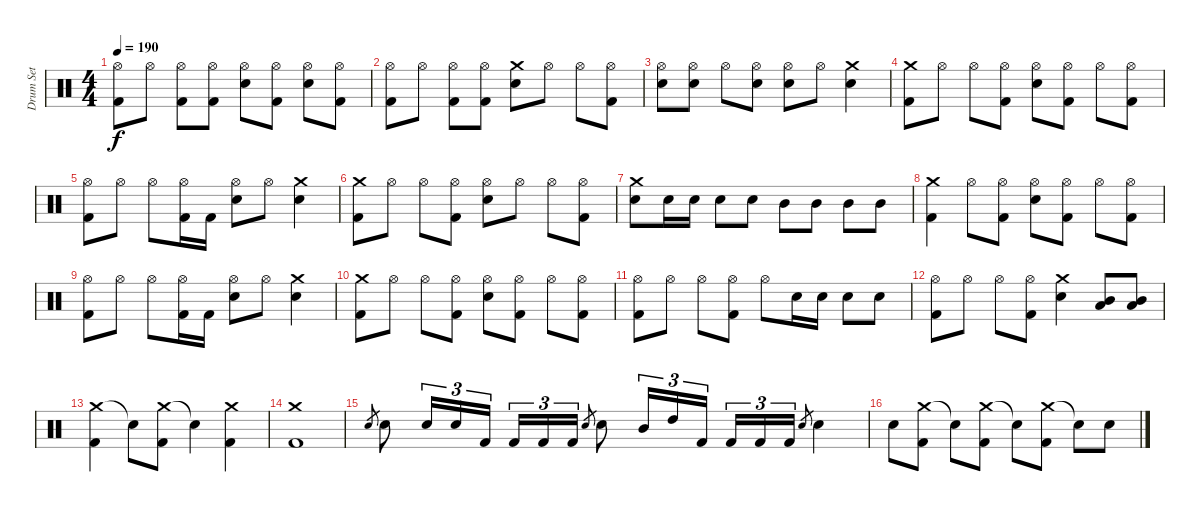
\track ("Drum Set" "Drum Set") {instrument percussion}
\staff {score}
\articulation defaults
\ts (4 4)
\tempo 190
\clef neutral
\ks c
("Hi-Hat (open)" "Kick (hit) 2").8{dy f} "Hi-Hat (open)".8 ("Hi-Hat (open)" "Kick (hit) 2").8 ("Hi-Hat (open)" "Kick (hit) 2").8 ("Hi-Hat (open)" "Snare (hit) 2").8 ("Hi-Hat (open)" "Kick (hit) 2").8 ("Hi-Hat (open)" "Snare (hit) 2").8 ("Hi-Hat (open)" "Kick (hit) 2").8 |
("Hi-Hat (open)" "Kick (hit) 2").8 "Hi-Hat (open)".8 ("Hi-Hat (open)" "Kick (hit) 2").8 ("Hi-Hat (open)" "Kick (hit) 2").8 ("Crash medium (hit)" "Snare (hit) 2").8 "Hi-Hat (open)".8 "Hi-Hat (open)".8 ("Hi-Hat (open)" "Kick (hit) 2").8 |
("Hi-Hat (open)" "Snare (hit) 2").8 ("Hi-Hat (open)" "Snare (hit) 2").8 "Hi-Hat (open)".8 ("Hi-Hat (open)" "Snare (hit) 2").8 ("Hi-Hat (open)" "Snare (hit) 2").8 "Hi-Hat (open)".8 ("Crash medium (hit)" "Snare (hit) 2").4 |
("Crash medium (hit)" "Kick (hit) 2").8 "Hi-Hat (open)".8 "Hi-Hat (open)".8 ("Hi-Hat (open)" "Kick (hit) 2").8 ("Hi-Hat (open)" "Snare (hit) 2").8 ("Hi-Hat (open)" "Kick (hit) 2").8 "Hi-Hat (open)".8 ("Hi-Hat (open)" "Kick (hit) 2").8 |
("Hi-Hat (open)" "Kick (hit) 2").8 "Hi-Hat (open)".8 "Hi-Hat (open)".8 ("Hi-Hat (open)" "Kick (hit) 2").16 "Kick (hit) 2".16 ("Hi-Hat (open)" "Snare (hit) 2").8 "Hi-Hat (open)".8 ("Crash medium (hit)" "Snare (hit) 2").4 |
("Crash medium (hit)" "Kick (hit) 2").8 "Hi-Hat (open)".8 "Hi-Hat (open)".8 ("Hi-Hat (open)" "Kick (hit) 2").8 ("Hi-Hat (open)" "Snare (hit) 2").8 "Hi-Hat (open)".8 "Hi-Hat (open)".8 ("Hi-Hat (open)" "Kick (hit) 2").8 |
("Crash medium (hit)" "Snare (hit) 2").8 "Snare (hit) 2".16 "Snare (hit) 2".16 "Snare (hit) 2".8 "Snare (hit) 2".8 "Mid Tom (hit)".8 "Mid Tom (hit)".8 "Mid Tom (hit)".8 "Mid Tom (hit)".8 |
("Crash medium (hit)" "Kick (hit) 2").4 "Hi-Hat (open)".8 ("Hi-Hat (open)" "Kick (hit) 2").8 ("Hi-Hat (open)" "Snare (hit) 2").8 ("Hi-Hat (open)" "Kick (hit) 2").8 "Hi-Hat (open)".8 ("Hi-Hat (open)" "Kick (hit) 2").8 |
("Hi-Hat (open)" "Kick (hit) 2").8 "Hi-Hat (open)".8 "Hi-Hat (open)".8 ("Hi-Hat (open)" "Kick (hit) 2").16 "Kick (hit) 2".16 ("Hi-Hat (open)" "Snare (hit) 2").8 "Hi-Hat (open)".8 ("Crash medium (hit)" "Snare (hit) 2").4 |
("Crash medium (hit)" "Kick (hit) 2").8 "Hi-Hat (open)".8 "Hi-Hat (open)".8 ("Hi-Hat (open)" "Kick (hit) 2").8 ("Hi-Hat (open)" "Snare (hit) 2").8 ("Hi-Hat (open)" "Kick (hit) 2").8 "Hi-Hat (open)".8 ("Hi-Hat (open)" "Kick (hit) 2").8 |
("Hi-Hat (open)" "Kick (hit) 2").8 "Hi-Hat (open)".8 "Hi-Hat (open)".8 ("Hi-Hat (open)" "Kick (hit) 2").8 "Hi-Hat (open)".8 "Snare (hit) 2".16 "Snare (hit) 2".16 "Snare (hit) 2".8 "Snare (hit) 2".8 |
("Hi-Hat (open)" "Kick (hit) 2").8 "Hi-Hat (open)".8 "Hi-Hat (open)".8 ("Hi-Hat (open)" "Kick (hit) 2").8 ("Crash medium (hit)" "Snare (hit) 2").4 ("Mid Tom (hit)" "Low Tom (hit)").8 ("Mid Tom (hit)" "Low Tom (hit)").8 |
("Crash medium (hit)" "Kick (hit) 2").4 "Snare (hit)"{t}.8 ("Crash medium (hit)" "Kick (hit) 2").8 "Snare (hit)"{t}.4 ("Crash medium (hit)" "Kick (hit) 2").4 |
("Crash medium (hit)" "Kick (hit) 2").1 |
"Snare (hit) 2".8{gr} "Snare (hit) 2".8 "Snare (hit) 2".16{tu (3 2)} "Snare (hit) 2".16{tu (3 2)} "Kick (hit) 2".16{tu (3 2)} "Kick (hit) 2".16{tu (3 2)} "Kick (hit) 2".16{tu (3 2)} "Kick (hit) 2".16{tu (3 2)} "Snare (hit) 2".8{gr} "Snare (hit) 2".8 "Mid Tom (hit)".16{tu (3 2)} "High Tom (hit)".16{tu (3 2)} "Kick (hit) 2".16{tu (3 2)} "Kick (hit) 2".16{tu (3 2)} "Kick (hit) 2".16{tu (3 2)} "Kick (hit) 2".16{tu (3 2)} "Snare (hit) 2".8{gr} "Snare (hit) 2".4 |
"Snare (hit) 2".8 ("Crash medium (hit)" "Kick (hit) 2").8 "Snare (hit)"{t}.8 ("Crash medium (hit)" "Kick (hit) 2").8 "Snare (hit)"{t}.8 ("Crash medium (hit)" "Kick (hit) 2").8 "Snare (hit)"{t}.8 "Snare (hit) 2".8
